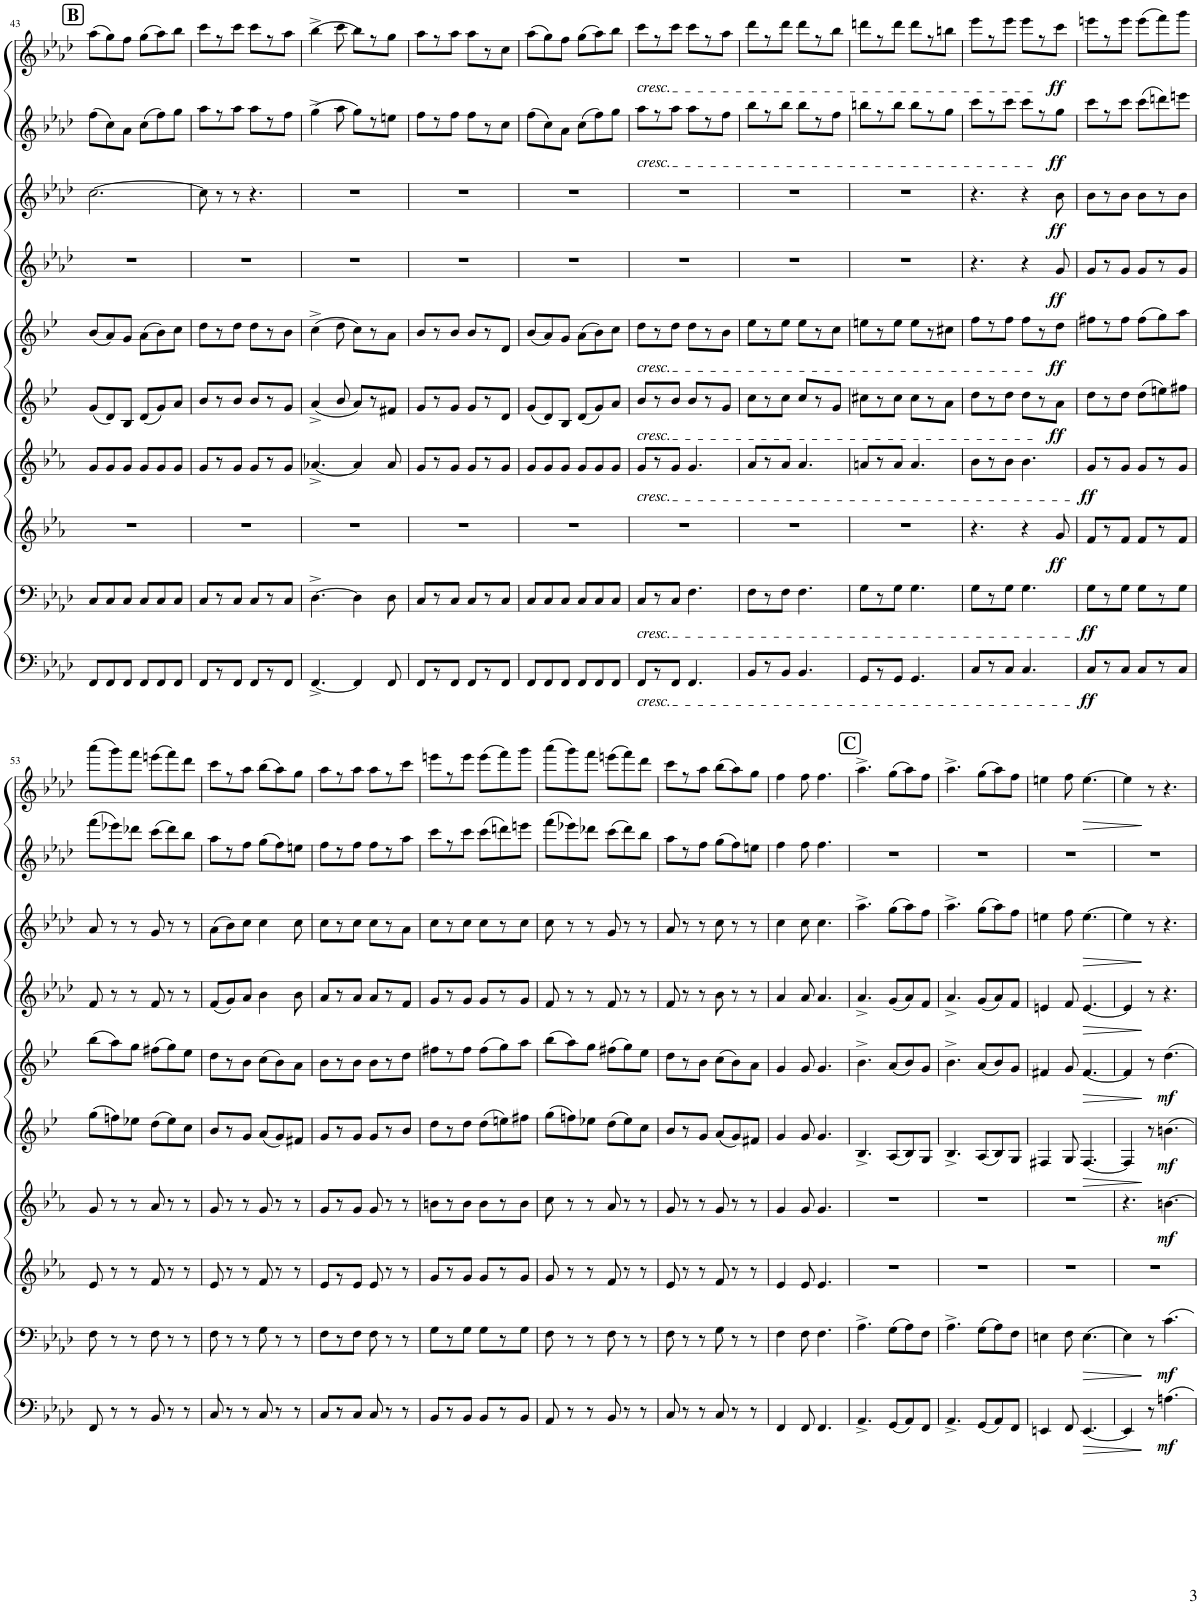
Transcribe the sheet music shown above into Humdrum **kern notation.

**kern	**dynam	**kern	**dynam	**kern	**dynam	**kern	**dynam	**kern	**dynam	**kern	**dynam	**kern	**dynam	**kern	**dynam	**kern	**dynam	**kern	**dynam
*part10	*part10	*part9	*part9	*part8	*part8	*part7	*part7	*part6	*part6	*part5	*part5	*part4	*part4	*part3	*part3	*part2	*part2	*part1	*part1
*staff10	*staff10	*staff9	*staff9	*staff8	*staff8	*staff7	*staff7	*staff6	*staff6	*staff5	*staff5	*staff4	*staff4	*staff3	*staff3	*staff2	*staff2	*staff1	*staff1
*I"Bassoon 2	*	*I"Bassoon 1	*	*I"Horn 2 in F	*	*I"Horn 1 in F	*	*I"Clarinet 2 in Bb	*	*I"Clarinet 1 in Bb	*	*I"Oboe 2	*	*I"Oboe 1	*	*I"Flute 2	*	*I"Flute 1	*
*I'Bsn	*	*I'Bsn	*	*I'Hn	*	*I'Hn	*	*I'Cl	*	*I'Cl	*	*I'Ob	*	*I'Ob	*	*I'Fl	*	*I'Fl	*
!!LO:PB:g=z
*clefF4	*	*clefF4	*	*clefG2	*	*clefG2	*	*clefG2	*	*clefG2	*	*clefG2	*	*clefG2	*	*clefG2	*	*clefG2	*
*	*	*	*	*Trd4c7	*	*Trd4c7	*	*Trd1c2	*	*Trd1c2	*	*	*	*	*	*	*	*	*
*k[b-e-a-d-]	*	*k[b-e-a-d-]	*	*k[b-e-a-]	*	*k[b-e-a-]	*	*k[b-e-]	*	*k[b-e-]	*	*k[b-e-a-d-]	*	*k[b-e-a-d-]	*	*k[b-e-a-d-]	*	*k[b-e-a-d-]	*
*M6/8	*	*M6/8	*	*M6/8	*	*M6/8	*	*M6/8	*	*M6/8	*	*M6/8	*	*M6/8	*	*M6/8	*	*M6/8	*
!!LO:REH:place=s1:a:B:cj:fs=14:t=B
=43	=43	=43	=43	=43	=43	=43	=43	=43	=43	=43	=43	=43	=43	=43	=43	=43	=43	=43	=43
8FF/L	.	8C/L	.	2.r	.	8g/L	.	(8g/L	.	(8b-/L	.	2.r	.	[2.cc\	.	(8ff\L	.	(8aa-\L	.
8FF/	.	8C/	.	.	.	8g/	.	8d/)	.	8a/)	.	.	.	.	.	8cc\)	.	8gg\)	.
8FF/J	.	8C/J	.	.	.	8g/J	.	8B-/J	.	8g/J	.	.	.	.	.	8a-\J	.	8ff\J	.
8FF/L	.	8C/L	.	.	.	8g/L	.	(8d/L	.	(8a\L	.	.	.	.	.	(8cc\L	.	(8gg\L	.
8FF/	.	8C/	.	.	.	8g/	.	8g/)	.	8b-\)	.	.	.	.	.	8ff\)	.	8aa-\)	.
8FF/J	.	8C/J	.	.	.	8g/J	.	8a/J	.	8cc\J	.	.	.	.	.	8gg\J	.	8bb-\J	.
=44	=44	=44	=44	=44	=44	=44	=44	=44	=44	=44	=44	=44	=44	=44	=44	=44	=44	=44	=44
8FF/L	.	8C/L	.	2.r	.	8g/L	.	8b-/L	.	8dd\L	.	2.r	.	8cc\]	.	8aa-\L	.	8ccc\L	.
8r	.	8r	.	.	.	8r	.	8r	.	8r	.	.	.	8r	.	8r	.	8r	.
8FF/J	.	8C/J	.	.	.	8g/J	.	8b-/J	.	8dd\J	.	.	.	8r	.	8aa-\J	.	8ccc\J	.
8FF/L	.	8C/L	.	.	.	8g/L	.	8b-/L	.	8dd\L	.	.	.	4.r	.	8aa-\L	.	8ccc\L	.
8r	.	8r	.	.	.	8r	.	8r	.	8r	.	.	.	.	.	8r	.	8r	.
8FF/J	.	8C/J	.	.	.	8g/J	.	8g/J	.	8b-\J	.	.	.	.	.	8ff\J	.	8aa-\J	.
=45	=45	=45	=45	=45	=45	=45	=45	=45	=45	=45	=45	=45	=45	=45	=45	=45	=45	=45	=45
[4.FF^/	.	[4.D-^\	.	2.r	.	[4.a-X^/	.	(4a^/	.	(4cc^\	.	2.r	.	2.r	.	(4gg^\	.	(4bb-^\	.
.	.	.	.	.	.	.	.	8b-/	.	8dd\	.	.	.	.	.	8aa-\	.	8ccc\	.
4FF/]	.	4D-\]	.	.	.	4a-/]	.	8a/L)	.	8cc\L)	.	.	.	.	.	8gg\L)	.	8bb-\L)	.
.	.	.	.	.	.	.	.	8r	.	8r	.	.	.	.	.	8r	.	8r	.
8FF/	.	8D-\	.	.	.	8a-/	.	8f#X/J	.	8a\J	.	.	.	.	.	8een\J	.	8gg\J	.
=46	=46	=46	=46	=46	=46	=46	=46	=46	=46	=46	=46	=46	=46	=46	=46	=46	=46	=46	=46
8FF/L	.	8C/L	.	2.r	.	8g/L	.	8g/L	.	8b-/L	.	2.r	.	2.r	.	8ff\L	.	8aa-\L	.
8r	.	8r	.	.	.	8r	.	8r	.	8r	.	.	.	.	.	8r	.	8r	.
8FF/J	.	8C/J	.	.	.	8g/J	.	8g/J	.	8b-/J	.	.	.	.	.	8ff\J	.	8aa-\J	.
8FF/L	.	8C/L	.	.	.	8g/L	.	8g/L	.	8b-/L	.	.	.	.	.	8ff\L	.	8aa-\L	.
8r	.	8r	.	.	.	8r	.	8r	.	8r	.	.	.	.	.	8r	.	8r	.
8FF/J	.	8C/J	.	.	.	8g/J	.	8d/J	.	8d/J	.	.	.	.	.	8cc\J	.	8cc\J	.
=47	=47	=47	=47	=47	=47	=47	=47	=47	=47	=47	=47	=47	=47	=47	=47	=47	=47	=47	=47
8FF/L	.	8C/L	.	2.r	.	8g/L	.	(8g/L	.	(8b-/L	.	2.r	.	2.r	.	(8ff\L	.	(8aa-\L	.
8FF/	.	8C/	.	.	.	8g/	.	8d/)	.	8a/)	.	.	.	.	.	8cc\)	.	8gg\)	.
8FF/J	.	8C/J	.	.	.	8g/J	.	8B-/J	.	8g/J	.	.	.	.	.	8a-\J	.	8ff\J	.
8FF/L	.	8C/L	.	.	.	8g/L	.	(8d/L	.	(8a\L	.	.	.	.	.	(8cc\L	.	(8gg\L	.
8FF/	.	8C/	.	.	.	8g/	.	8g/)	.	8b-\)	.	.	.	.	.	8ff\)	.	8aa-\)	.
8FF/J	.	8C/J	.	.	.	8g/J	.	8a/J	.	8cc\J	.	.	.	.	.	8gg\J	.	8bb-\J	.
=48	=48	=48	=48	=48	=48	=48	=48	=48	=48	=48	=48	=48	=48	=48	=48	=48	=48	=48	=48
!	!	!	!	!	!	!	!	!	!	!	!	!	!	!	!	!	!	!LO:TX:b:i:t=cresc.	!
!	!	!	!	!	!	!	!	!	!	!	!	!	!	!	!	!LO:TX:b:i:t=cresc.	!	!	!
!	!	!	!	!	!	!	!	!	!	!LO:TX:b:i:t=cresc.	!	!	!	!	!	!	!	!	!
!	!	!	!	!	!	!	!	!LO:TX:b:i:t=cresc.	!	!	!	!	!	!	!	!	!	!	!
!	!	!	!	!	!	!LO:TX:b:i:t=cresc.	!	!	!	!	!	!	!	!	!	!	!	!	!
!	!	!LO:TX:b:i:t=cresc.	!	!	!	!	!	!	!	!	!	!	!	!	!	!	!	!	!
!LO:TX:b:i:t=cresc.	!	!	!	!	!	!	!	!	!	!	!	!	!	!	!	!	!	!	!
8FF/L	.	8C/L	.	2.r	.	8g/L	.	8b-/L	.	8dd\L	.	2.r	.	2.r	.	8aa-\L	.	8ccc\L	.
8r	.	8r	.	.	.	8r	.	8r	.	8r	.	.	.	.	.	8r	.	8r	.
8FF/J	.	8C/J	.	.	.	8g/J	.	8b-/J	.	8dd\J	.	.	.	.	.	8aa-\J	.	8ccc\J	.
4.FF/	.	4.F\	.	.	.	4.g/	.	8b-/L	.	8dd\L	.	.	.	.	.	8aa-\L	.	8ccc\L	.
.	.	.	.	.	.	.	.	8r	.	8r	.	.	.	.	.	8r	.	8r	.
.	.	.	.	.	.	.	.	8g/J	.	8b-\J	.	.	.	.	.	8ff\J	.	8aa-\J	.
=49	=49	=49	=49	=49	=49	=49	=49	=49	=49	=49	=49	=49	=49	=49	=49	=49	=49	=49	=49
8BB-/L	.	8F\L	.	2.r	.	8a-/L	.	8cc\L	.	8ee-\L	.	2.r	.	2.r	.	8bb-\L	.	8ddd-\L	.
8r	.	8r	.	.	.	8r	.	8r	.	8r	.	.	.	.	.	8r	.	8r	.
8BB-/J	.	8F\J	.	.	.	8a-/J	.	8cc\J	.	8ee-\J	.	.	.	.	.	8bb-\J	.	8ddd-\J	.
4.BB-/	.	4.F\	.	.	.	4.a-/	.	8cc/L	.	8ee-\L	.	.	.	.	.	8bb-\L	.	8ddd-\L	.
.	.	.	.	.	.	.	.	8r	.	8r	.	.	.	.	.	8r	.	8r	.
.	.	.	.	.	.	.	.	8g/J	.	8cc\J	.	.	.	.	.	8ff\J	.	8bb-\J	.
=50	=50	=50	=50	=50	=50	=50	=50	=50	=50	=50	=50	=50	=50	=50	=50	=50	=50	=50	=50
8GG/L	.	8G\L	.	2.r	.	8an/L	.	8cc#X\L	.	8een\L	.	2.r	.	2.r	.	8bbn\L	.	8dddn\L	.
8r	.	8r	.	.	.	8r	.	8r	.	8r	.	.	.	.	.	8r	.	8r	.
8GG/J	.	8G\J	.	.	.	8a/J	.	8cc#\J	.	8ee\J	.	.	.	.	.	8bb\J	.	8ddd\J	.
4.GG/	.	4.G\	.	.	.	4.a/	.	8cc#\L	.	8ee\L	.	.	.	.	.	8bb\L	.	8ddd\L	.
.	.	.	.	.	.	.	.	8r	.	8r	.	.	.	.	.	8r	.	8r	.
.	.	.	.	.	.	.	.	8a\J	.	8cc#X\J	.	.	.	.	.	8gg\J	.	8bbn\J	.
=51	=51	=51	=51	=51	=51	=51	=51	=51	=51	=51	=51	=51	=51	=51	=51	=51	=51	=51	=51
8C/L	.	8G\L	.	4.r	.	8b-\L	.	8dd\L	.	8ff\L	.	4.r	.	4.r	.	8ccc\L	.	8eee-\L	.
8r	.	8r	.	.	.	8r	.	8r	.	8r	.	.	.	.	.	8r	.	8r	.
8C/J	.	8G\J	.	.	.	8b-\J	.	8dd\J	.	8ff\J	.	.	.	.	.	8ccc\J	.	8eee-\J	.
4.C/	.	4.G\	.	4r	.	4.b-\	.	8dd\L	.	8ff\L	.	4r	.	4r	.	8ccc\L	.	8eee-\L	.
.	.	.	.	.	.	.	.	8r	.	8r	.	.	.	.	.	8r	.	8r	.
!	!	!	!	!	!LO:DY:b	!	!	!	!LO:DY:b	!	!LO:DY:b	!	!LO:DY:b	!	!LO:DY:b	!	!LO:DY:b	!	!LO:DY:b
.	.	.	.	8g/	ff	.	.	8a\J	ff	8dd\J	ff	8g/	ff	8b-\	ff	8gg\J	ff	8ccc\J	ff
=52	=52	=52	=52	=52	=52	=52	=52	=52	=52	=52	=52	=52	=52	=52	=52	=52	=52	=52	=52
!	!LO:DY:b	!	!LO:DY:b	!	!	!	!LO:DY:b	!	!	!	!	!	!	!	!	!	!	!	!
8C/L	ff	8G\L	ff	8f/L	.	8g/L	ff	8dd\L	.	8ff#X\L	.	8g/L	.	8b-\L	.	8ccc\L	.	8eeen\L	.
8r	.	8r	.	8r	.	8r	.	8r	.	8r	.	8r	.	8r	.	8r	.	8r	.
8C/J	.	8G\J	.	8f/J	.	8g/J	.	8dd\J	.	8ff#\J	.	8g/J	.	8b-\J	.	8ccc\J	.	8eee\J	.
8C/L	.	8G\L	.	8f/L	.	8g/L	.	(8dd\L	.	(8ff#\L	.	8g/L	.	8b-\L	.	(8ccc\L	.	(8eee\L	.
8r	.	8r	.	8r	.	8r	.	8een\)	.	8gg\)	.	8r	.	8r	.	8dddn\)	.	8fff\)	.
8C/J	.	8G\J	.	8f/J	.	8g/J	.	8ff#X\J	.	8aa\J	.	8g/J	.	8b-\J	.	8eeen\J	.	8ggg\J	.
!!LO:LB:g=z
=53	=53	=53	=53	=53	=53	=53	=53	=53	=53	=53	=53	=53	=53	=53	=53	=53	=53	=53	=53
8FF/	.	8F\	.	8e-/	.	8g/	.	(8gg\L	.	(8bb-\L	.	8f/	.	8a-/	.	(8fff\L	.	(8aaa-\L	.
8r	.	8r	.	8r	.	8r	.	8ffn\)	.	8aa\)	.	8r	.	8r	.	8eee-X\)	.	8ggg\)	.
8r	.	8r	.	8r	.	8r	.	8ee-X\J	.	8gg\J	.	8r	.	8r	.	8ddd-X\J	.	8fff\J	.
8BB-/	.	8F\	.	8f/	.	8a-/	.	(8dd\L	.	(8ff#X\L	.	8f/	.	8g/	.	(8ccc\L	.	(8eeen\L	.
8r	.	8r	.	8r	.	8r	.	8ee-\)	.	8gg\)	.	8r	.	8r	.	8ddd-\)	.	8fff\)	.
8r	.	8r	.	8r	.	8r	.	8cc\J	.	8ee-\J	.	8r	.	8r	.	8bb-\J	.	8ddd-\J	.
=54	=54	=54	=54	=54	=54	=54	=54	=54	=54	=54	=54	=54	=54	=54	=54	=54	=54	=54	=54
8C/	.	8F\	.	8e-/	.	8g/	.	8b-/L	.	8dd\L	.	(8f/L	.	(8a-\L	.	8aa-\L	.	8ccc\L	.
8r	.	8r	.	8r	.	8r	.	8r	.	8r	.	8g/)	.	8b-\)	.	8r	.	8r	.
8r	.	8r	.	8r	.	8r	.	8g/J	.	8b-\J	.	8a-/J	.	8cc\J	.	8ff\J	.	8aa-\J	.
8C/	.	8G\	.	8f/	.	8g/	.	(8a/L	.	(8cc\L	.	4b-\	.	4cc\	.	(8gg\L	.	(8bb-\L	.
8r	.	8r	.	8r	.	8r	.	8g/)	.	8b-\)	.	.	.	.	.	8ff\)	.	8aa-\)	.
8r	.	8r	.	8r	.	8r	.	8f#X/J	.	8a\J	.	8b-\	.	8cc\	.	8een\J	.	8gg\J	.
=55	=55	=55	=55	=55	=55	=55	=55	=55	=55	=55	=55	=55	=55	=55	=55	=55	=55	=55	=55
8C/L	.	8F\L	.	8e-/L	.	8g/L	.	8g/L	.	8b-\L	.	8a-/L	.	8cc\L	.	8ff\L	.	8aa-\L	.
8r	.	8r	.	8r	.	8r	.	8r	.	8r	.	8r	.	8r	.	8r	.	8r	.
8C/J	.	8F\J	.	8e-/J	.	8g/J	.	8g/J	.	8b-\J	.	8a-/J	.	8cc\J	.	8ff\J	.	8aa-\J	.
8C/	.	8F\	.	8e-/	.	8g/	.	8g/L	.	8b-\L	.	8a-/L	.	8cc\L	.	8ff\L	.	8aa-\L	.
8r	.	8r	.	8r	.	8r	.	8r	.	8r	.	8r	.	8r	.	8r	.	8r	.
8r	.	8r	.	8r	.	8r	.	8b-/J	.	8dd\J	.	8f/J	.	8a-\J	.	8aa-\J	.	8ccc\J	.
=56	=56	=56	=56	=56	=56	=56	=56	=56	=56	=56	=56	=56	=56	=56	=56	=56	=56	=56	=56
8BB-/L	.	8G\L	.	8g/L	.	8bn\L	.	8dd\L	.	8ff#X\L	.	8g/L	.	8cc\L	.	8ccc\L	.	8eeen\L	.
8r	.	8r	.	8r	.	8r	.	8r	.	8r	.	8r	.	8r	.	8r	.	8r	.
8BB-/J	.	8G\J	.	8g/J	.	8b\J	.	8dd\J	.	8ff#\J	.	8g/J	.	8cc\J	.	8ccc\J	.	8eee\J	.
8BB-/L	.	8G\L	.	8g/L	.	8b\L	.	(8dd\L	.	(8ff#\L	.	8g/L	.	8cc\L	.	(8ccc\L	.	(8eee\L	.
8r	.	8r	.	8r	.	8r	.	8een\)	.	8gg\)	.	8r	.	8r	.	8dddn\)	.	8fff\)	.
8BB-/J	.	8G\J	.	8g/J	.	8b\J	.	8ff#X\J	.	8aa\J	.	8g/J	.	8cc\J	.	8eeen\J	.	8ggg\J	.
=57	=57	=57	=57	=57	=57	=57	=57	=57	=57	=57	=57	=57	=57	=57	=57	=57	=57	=57	=57
8AA-/	.	8F\	.	8g/	.	8cc\	.	(8gg\L	.	(8bb-\L	.	8f/	.	8cc\	.	(8fff\L	.	(8aaa-\L	.
8r	.	8r	.	8r	.	8r	.	8ffn\)	.	8aa\)	.	8r	.	8r	.	8eee-X\)	.	8ggg\)	.
8r	.	8r	.	8r	.	8r	.	8ee-X\J	.	8gg\J	.	8r	.	8r	.	8ddd-X\J	.	8fff\J	.
8BB-/	.	8F\	.	8f/	.	8a-/	.	(8dd\L	.	(8ff#X\L	.	8f/	.	8g/	.	(8ccc\L	.	(8eeen\L	.
8r	.	8r	.	8r	.	8r	.	8ee-\)	.	8gg\)	.	8r	.	8r	.	8ddd-\)	.	8fff\)	.
8r	.	8r	.	8r	.	8r	.	8cc\J	.	8ee-\J	.	8r	.	8r	.	8bb-\J	.	8ddd-\J	.
=58	=58	=58	=58	=58	=58	=58	=58	=58	=58	=58	=58	=58	=58	=58	=58	=58	=58	=58	=58
8C/	.	8F\	.	8e-/	.	8g/	.	8b-/L	.	8dd\L	.	8f/	.	8a-/	.	8aa-\L	.	8ccc\L	.
8r	.	8r	.	8r	.	8r	.	8r	.	8r	.	8r	.	8r	.	8r	.	8r	.
8r	.	8r	.	8r	.	8r	.	8g/J	.	8b-\J	.	8r	.	8r	.	8ff\J	.	8aa-\J	.
8C/	.	8G\	.	8f/	.	8g/	.	(8a/L	.	(8cc\L	.	8b-\	.	8cc\	.	(8gg\L	.	(8bb-\L	.
8r	.	8r	.	8r	.	8r	.	8g/)	.	8b-\)	.	8r	.	8r	.	8ff\)	.	8aa-\)	.
8r	.	8r	.	8r	.	8r	.	8f#X/J	.	8a\J	.	8r	.	8r	.	8een\J	.	8gg\J	.
=59	=59	=59	=59	=59	=59	=59	=59	=59	=59	=59	=59	=59	=59	=59	=59	=59	=59	=59	=59
4FF/	.	4F\	.	4e-/	.	4g/	.	4g/	.	4g/	.	4a-/	.	4cc\	.	4ff\	.	4ff\	.
8FF/	.	8F\	.	8e-/	.	8g/	.	8g/	.	8g/	.	8a-/	.	8cc\	.	8ff\	.	8ff\	.
4.FF/	.	4.F\	.	4.e-/	.	4.g/	.	4.g/	.	4.g/	.	4.a-/	.	4.cc\	.	4.ff\	.	4.ff\	.
!!LO:REH:place=s1:a:B:cj:fs=14:t=C
=60	=60	=60	=60	=60	=60	=60	=60	=60	=60	=60	=60	=60	=60	=60	=60	=60	=60	=60	=60
4.AA-^/	.	4.A-^\	.	2.r	.	2.r	.	4.B-^/	.	4.b-^\	.	4.a-^/	.	4.aa-^\	.	2.r	.	4.aa-^\	.
(8GG/L	.	(8G\L	.	.	.	.	.	(8A/L	.	(8a/L	.	(8g/L	.	(8gg\L	.	.	.	(8gg\L	.
8AA-/)	.	8A-\)	.	.	.	.	.	8B-/)	.	8b-/)	.	8a-/)	.	8aa-\)	.	.	.	8aa-\)	.
8FF/J	.	8F\J	.	.	.	.	.	8G/J	.	8g/J	.	8f/J	.	8ff\J	.	.	.	8ff\J	.
=61	=61	=61	=61	=61	=61	=61	=61	=61	=61	=61	=61	=61	=61	=61	=61	=61	=61	=61	=61
4.AA-^/	.	4.A-^\	.	2.r	.	2.r	.	4.B-^/	.	4.b-^\	.	4.a-^/	.	4.aa-^\	.	2.r	.	4.aa-^\	.
(8GG/L	.	(8G\L	.	.	.	.	.	(8A/L	.	(8a/L	.	(8g/L	.	(8gg\L	.	.	.	(8gg\L	.
8AA-/)	.	8A-\)	.	.	.	.	.	8B-/)	.	8b-/)	.	8a-/)	.	8aa-\)	.	.	.	8aa-\)	.
8FF/J	.	8F\J	.	.	.	.	.	8G/J	.	8g/J	.	8f/J	.	8ff\J	.	.	.	8ff\J	.
=62	=62	=62	=62	=62	=62	=62	=62	=62	=62	=62	=62	=62	=62	=62	=62	=62	=62	=62	=62
4EEn/	.	4En\	.	2.r	.	2.r	.	4F#X/	.	4f#X/	.	4en/	.	4een\	.	2.r	.	4een\	.
8FF/	.	8F\	.	.	.	.	.	8G/	.	8g/	.	8f/	.	8ff\	.	.	.	8ff\	.
!	!LO:HP:b	!	!LO:HP:b	!	!	!	!	!	!LO:HP:b	!	!LO:HP:b	!	!LO:HP:b	!	!LO:HP:b	!	!	!	!LO:HP:b
[4.EE/	>	[4.E\	>	.	.	.	.	[4.F#/	>	[4.f#/	>	[4.e/	>	[4.ee\	>	.	.	[4.ee\	>
=63	=63	=63	=63	=63	=63	=63	=63	=63	=63	=63	=63	=63	=63	=63	=63	=63	=63	=63	=63
4EE/]	.	4E\]	.	2.r	.	4.r	.	4F#/]	.	4f#/]	.	4e/]	.	4ee\]	.	2.r	.	4ee\]	.
8r	]	8r	]	.	.	.	.	8r	]	8r	]	8r	]	8r	]	.	.	8r	]
!	!LO:DY:b	!	!LO:DY:b	!	!	!	!LO:DY:b	!	!LO:DY:b	!	!LO:DY:b	!	!	!	!	!	!	!	!
4.An\	mf	4.c\	mf	.	.	[4.bn\	mf	4.bn\	mf	4.dd\	mf	4.r	.	4.r	.	.	.	4.r	.
=	=	=	=	=	=	=	=	=	=	=	=	=	=	=	=	=	=	=	=
*-	*-	*-	*-	*-	*-	*-	*-	*-	*-	*-	*-	*-	*-	*-	*-	*-	*-	*-	*-
